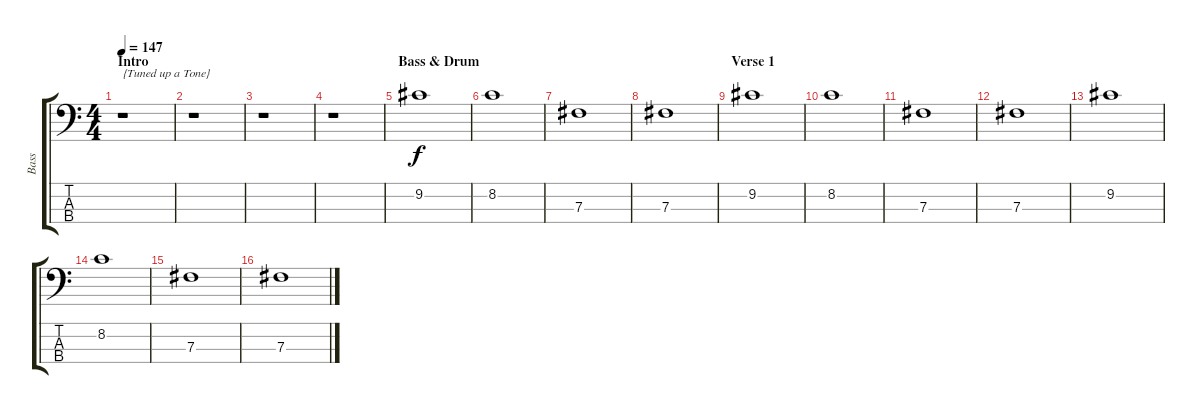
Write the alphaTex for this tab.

\track ("Bass" "Bass") {instrument electricbassfinger}
\staff {score tabs}
\tuning (A2 E2 B1 Gb1) {hide}
\ts (4 4)
\section ("" "Intro")
\tempo 147
\clef f4
\ks c
r.1{txt "{Tuned up a Tone}" dy f instrument electricbassfinger} |
r.1 |
r.1 |
r.1 |
\section ("" "Bass & Drum")
9.2.1 |
8.2.1 |
7.3.1 |
7.3.1 |
\section ("" "Verse 1")
9.2.1 |
8.2.1 |
7.3.1 |
7.3.1 |
9.2.1 |
8.2.1 |
7.3.1 |
7.3.1
